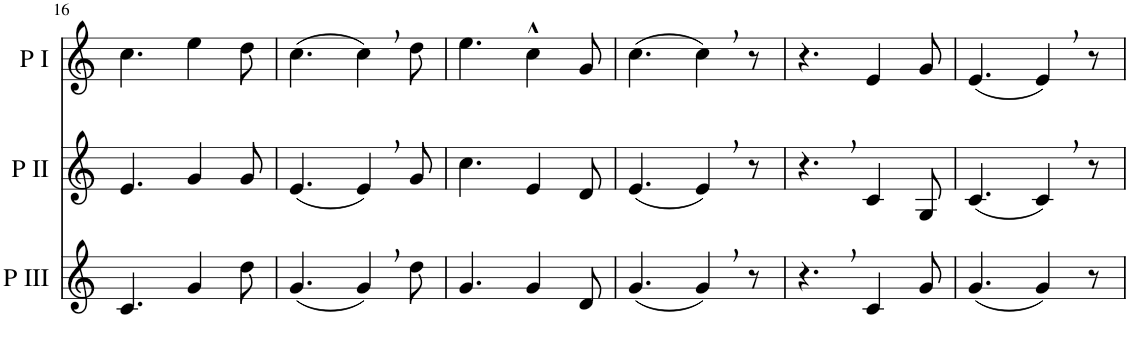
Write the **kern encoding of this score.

**kern	**kern	**kern
*part3	*part2	*part1
*staff3	*staff2	*staff1
*I"P III	*I"P II	*I"P I
*I'P III	*I'P II	*I'P I
!!LO:PB:g=z
*clefG2	*clefG2	*clefG2
*Trd4c7	*Trd4c7	*Trd4c7
*k[]	*k[]	*k[]
*M6/8	*M6/8	*M6/8
=16	=16	=16
4.c/	4.e/	4.cc\
4g/	4g/	4ee\
8dd\	8g/	8dd\
=17	=17	=17
(4.g/	(4.e/	(4.cc\
4g,/)	4e,/)	4cc,\)
8dd\	8g/	8dd\
=18	=18	=18
4.g/	4.cc\	4.ee\
4g/	4e/	4cc^^\
8d/	8d/	8g/
=19	=19	=19
(4.g/	(4.e/	(4.cc\
4g,/)	4e,/)	4cc,\)
8r	8r	8r
=20	=20	=20
4.r	4.r	4.r
4c/	4c/	4e/
8g/	8G/	8g/
=21	=21	=21
(4.g/	(4.c/	(4.e/
4g/)	4c,/)	4e,/)
8r	8r	8r
=	=	=
*-	*-	*-
